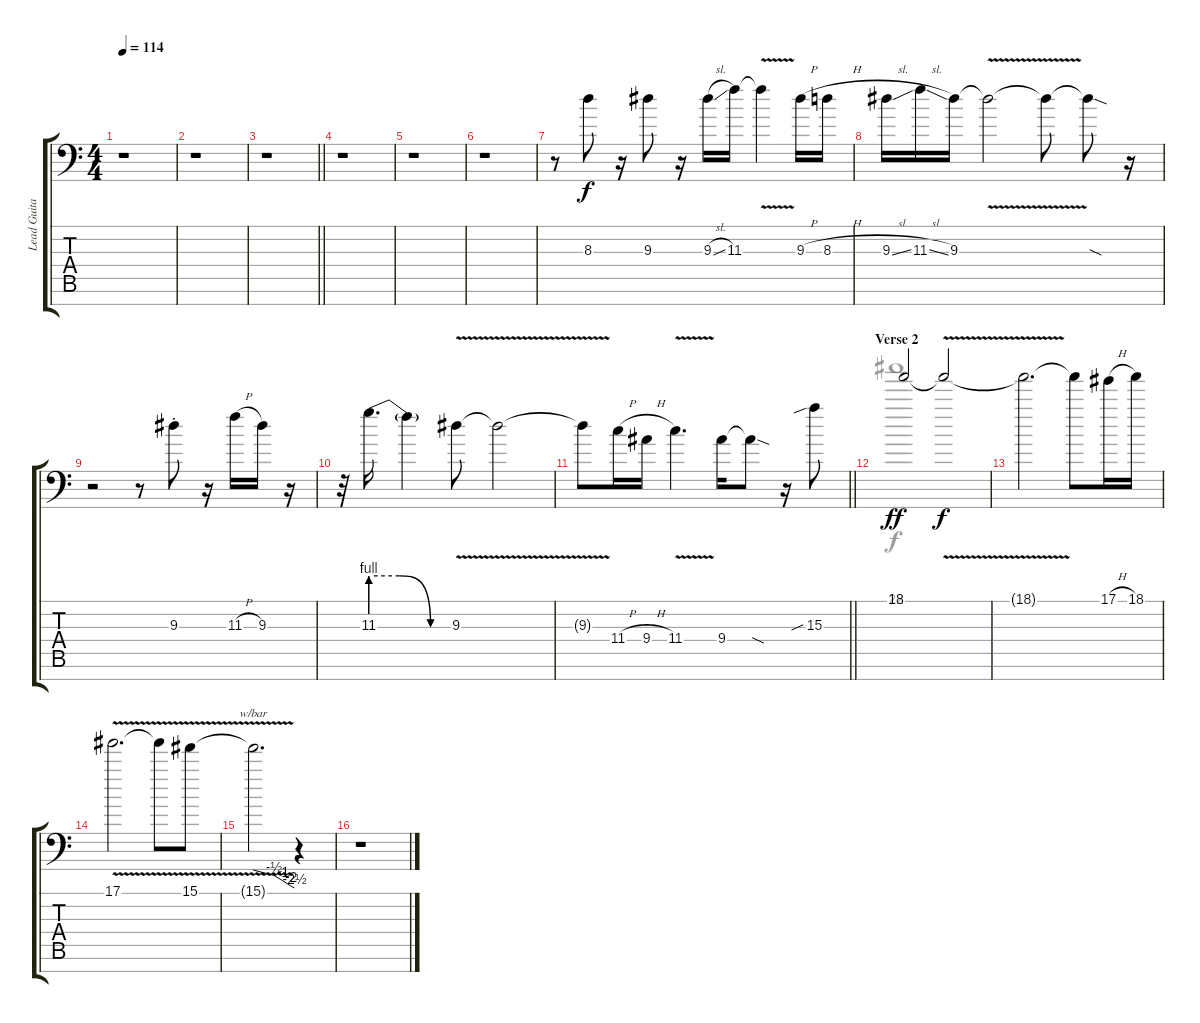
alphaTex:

\track ("Lead Guitar / Jeff Loomis" "Lead Guita") {instrument distortionguitar}
\staff {score tabs}
\tuning (Eb4 Bb3 Gb3 Db3 Ab2 Eb2 Bb1) {hide}
\voice
\ts (4 4)
\tempo 114
\clef f4
\ks c
r.1{dy f} |
r.1 |
\barLineRight lightlight
r.1 |
\section ("" "")
r.1 |
r.1 |
r.1 |
r.8 8.3.8 r.16 9.3.8 r.16 9.3{sl}.16 11.3.16 11.3{v t}.4 9.3{h}.16 8.3{h}.16 |
9.3{sl}.16 11.3{sl}.16 9.3.16 9.3{v t}.2 9.3{t}.8 9.3{sod t}.8 r.16 |
r.2 r.8 9.3{st}.8 r.16 11.3{h}.16 9.3.16 r.16 |
r.32 11.3{be (custom 0 4 21 4 44 0 60 0)}.16{d} 11.3{t}.4 9.3{v}.8 9.3{v t}.2 |
\barLineRight lightlight
9.3{t}.8 11.4{h}.16 9.4{h}.16 11.4{v}.4{d} 9.4.16 9.4{sod t}.8 r.16 15.3{sib}.8 |
\section ("" "Verse 2")
18.1.2{dy ff} 18.1{v t}.2{dy f} |
18.1{t}.2{d} 18.1{t}.8 17.1{h}.16 18.1.16 |
17.1{v}.2{d} 17.1{t}.8 15.1{v}.8 |
15.1{t}.2{d tbe (custom default 0 0 30 -2 43 -4 55 -8 60 -10)} r.4 |
r.1
\voice
\clef f4
\ottava regular
\simile none
\ks c
|
|
\barLineRight lightlight
|
|
|
|
|
|
|
|
\barLineRight lightlight
|
22.1.1 |
|
|
|
